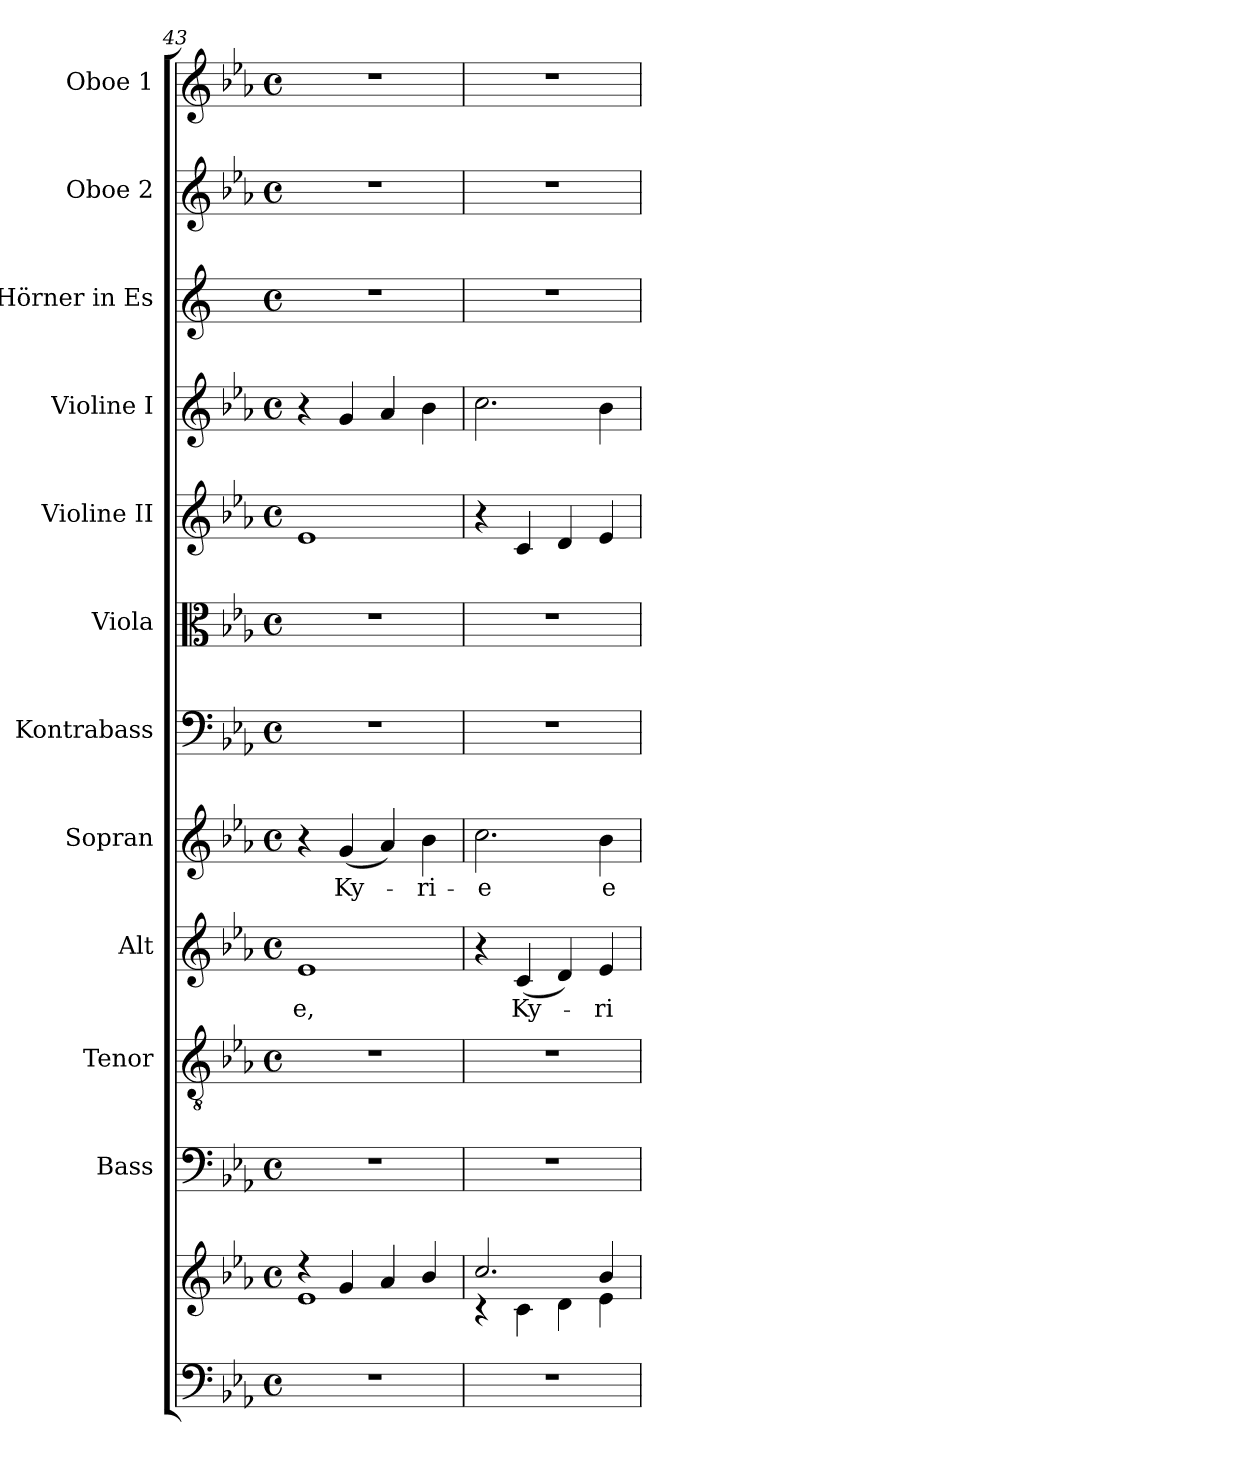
**kern	**kern	**kern	**kern	**kern	**text	**kern	**text	**kern	**kern	**kern	**kern	**kern	**kern	**kern
*part12	*part12	*part11	*part10	*part9	*part9	*part8	*part8	*part7	*part6	*part5	*part4	*part3	*part2	*part1
*staff13	*staff12	*staff11	*staff10	*staff9	*staff9	*staff8	*staff8	*staff7	*staff6	*staff5	*staff4	*staff3	*staff2	*staff1
*	*	*I"Bass	*I"Tenor	*I"Alt	*	*I"Sopran	*	*I"Kontrabass	*I"Viola	*I"Violine II	*I"Violine I	*I"Hörner in Es	*I"Oboe 2	*I"Oboe 1
*	*	*I'B.	*I'T.	*I'A.	*	*I'S.	*	*I'Kb.	*I'Vla.	*I'Vl. II	*I'Vl. I	*	*I'Ob. 2	*I'Ob. 1
*clefF4	*clefG2	*clefF4	*clefGv2	*clefG2	*	*clefG2	*	*clefF4	*clefC3	*clefG2	*clefG2	*clefG2	*clefG2	*clefG2
*	*	*	*	*	*	*	*	*ITrd7c12	*	*	*	*ITrd5c9	*	*
*k[b-e-a-]	*k[b-e-a-]	*k[b-e-a-]	*k[b-e-a-]	*k[b-e-a-]	*	*k[b-e-a-]	*	*k[b-e-a-]	*k[b-e-a-]	*k[b-e-a-]	*k[b-e-a-]	*k[b-e-a-]	*k[b-e-a-]	*k[b-e-a-]
*E-:	*E-:	*E-:	*E-:	*E-:	*	*E-:	*	*E-:	*E-:	*E-:	*E-:	*E-:	*E-:	*E-:
*M4/4	*M4/4	*M4/4	*M4/4	*M4/4	*	*M4/4	*	*M4/4	*M4/4	*M4/4	*M4/4	*M4/4	*M4/4	*M4/4
*met(c)	*met(c)	*met(c)	*met(c)	*met(c)	*	*met(c)	*	*met(c)	*met(c)	*met(c)	*met(c)	*met(c)	*met(c)	*met(c)
=43	=43	=43	=43	=43	=43	=43	=43	=43	=43	=43	=43	=43	=43	=43
*	*^	*	*	*	*	*	*	*	*	*	*	*	*	*
!	!	!	!	!	!	!LO:LY:b	!	!	!	!	!	!	!	!	!
1r	4rcc	1e-	1r	1r	1e-	-e,	4r	.	1r	1r	1e-	4r	1r	1r	1r
!	!	!	!	!	!	!	!	!LO:LY:b	!	!	!	!	!	!	!
.	4g/	.	.	.	.	.	(<4g/	Ky-	.	.	.	4g/	.	.	.
.	4a-/	.	.	.	.	.	4a-/)	.	.	.	.	4a-/	.	.	.
!	!	!	!	!	!	!	!	!LO:LY:b	!	!	!	!	!	!	!
.	4b-/	.	.	.	.	.	4b-\	-ri-	.	.	.	4b-\	.	.	.
=44	=44	=44	=44	=44	=44	=44	=44	=44	=44	=44	=44	=44	=44	=44	=44
!	!	!	!	!	!	!	!	!LO:LY:b	!	!	!	!	!	!	!
1r	2.cc/	4rc	1r	1r	4r	.	2.cc\	-e	1r	1r	4r	2.cc\	1r	1r	1r
!	!	!	!	!	!	!LO:LY:b	!	!	!	!	!	!	!	!	!
.	.	4c\	.	.	(<4c/	Ky-	.	.	.	.	4c/	.	.	.	.
.	.	4d\	.	.	4d/)	.	.	.	.	.	4d/	.	.	.	.
!	!	!	!	!	!	!LO:LY:b	!	!LO:LY:b	!	!	!	!	!	!	!
.	4b-/	4e-\	.	.	4e-/	-ri-	4b-\	e-	.	.	4e-/	4b-\	.	.	.
*	*v	*v	*	*	*	*	*	*	*	*	*	*	*	*	*
=	=	=	=	=	=	=	=	=	=	=	=	=	=	=
*-	*-	*-	*-	*-	*-	*-	*-	*-	*-	*-	*-	*-	*-	*-
